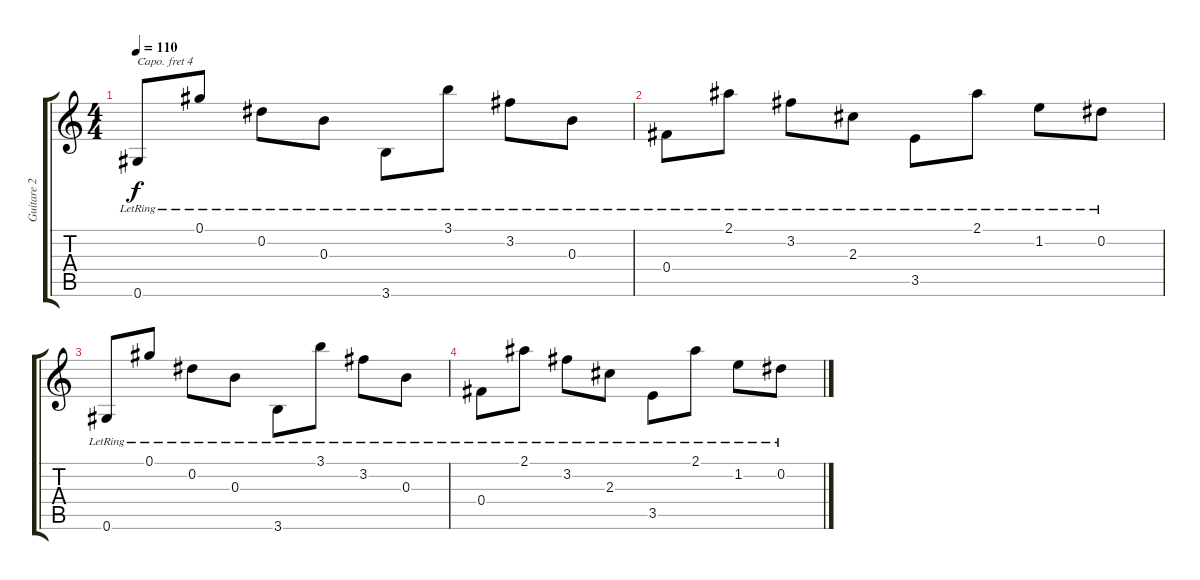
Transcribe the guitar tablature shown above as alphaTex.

\track ("Guitare 2" "Guitare 2") {instrument acousticguitarsteel}
\staff {score tabs}
\capo 4
\tuning (E4 B3 G3 D3 A2 E2) {hide}
\ts (4 4)
\tempo 110
\clef g2
\ks c
0.6{lr}.8{dy f} 0.1{lr}.8 0.2{lr}.8 0.3{lr}.8 3.6{lr}.8 3.1{lr}.8 3.2{lr}.8 0.3{lr}.8 |
0.4{lr}.8 2.1{lr}.8 3.2{lr}.8 2.3{lr}.8 3.5{lr}.8 2.1{lr}.8 1.2{lr}.8 0.2{lr}.8 |
0.6{lr}.8 0.1{lr}.8 0.2{lr}.8 0.3{lr}.8 3.6{lr}.8 3.1{lr}.8 3.2{lr}.8 0.3{lr}.8 |
0.4{lr}.8 2.1{lr}.8 3.2{lr}.8 2.3{lr}.8 3.5{lr}.8 2.1{lr}.8 1.2{lr}.8 0.2{lr}.8
